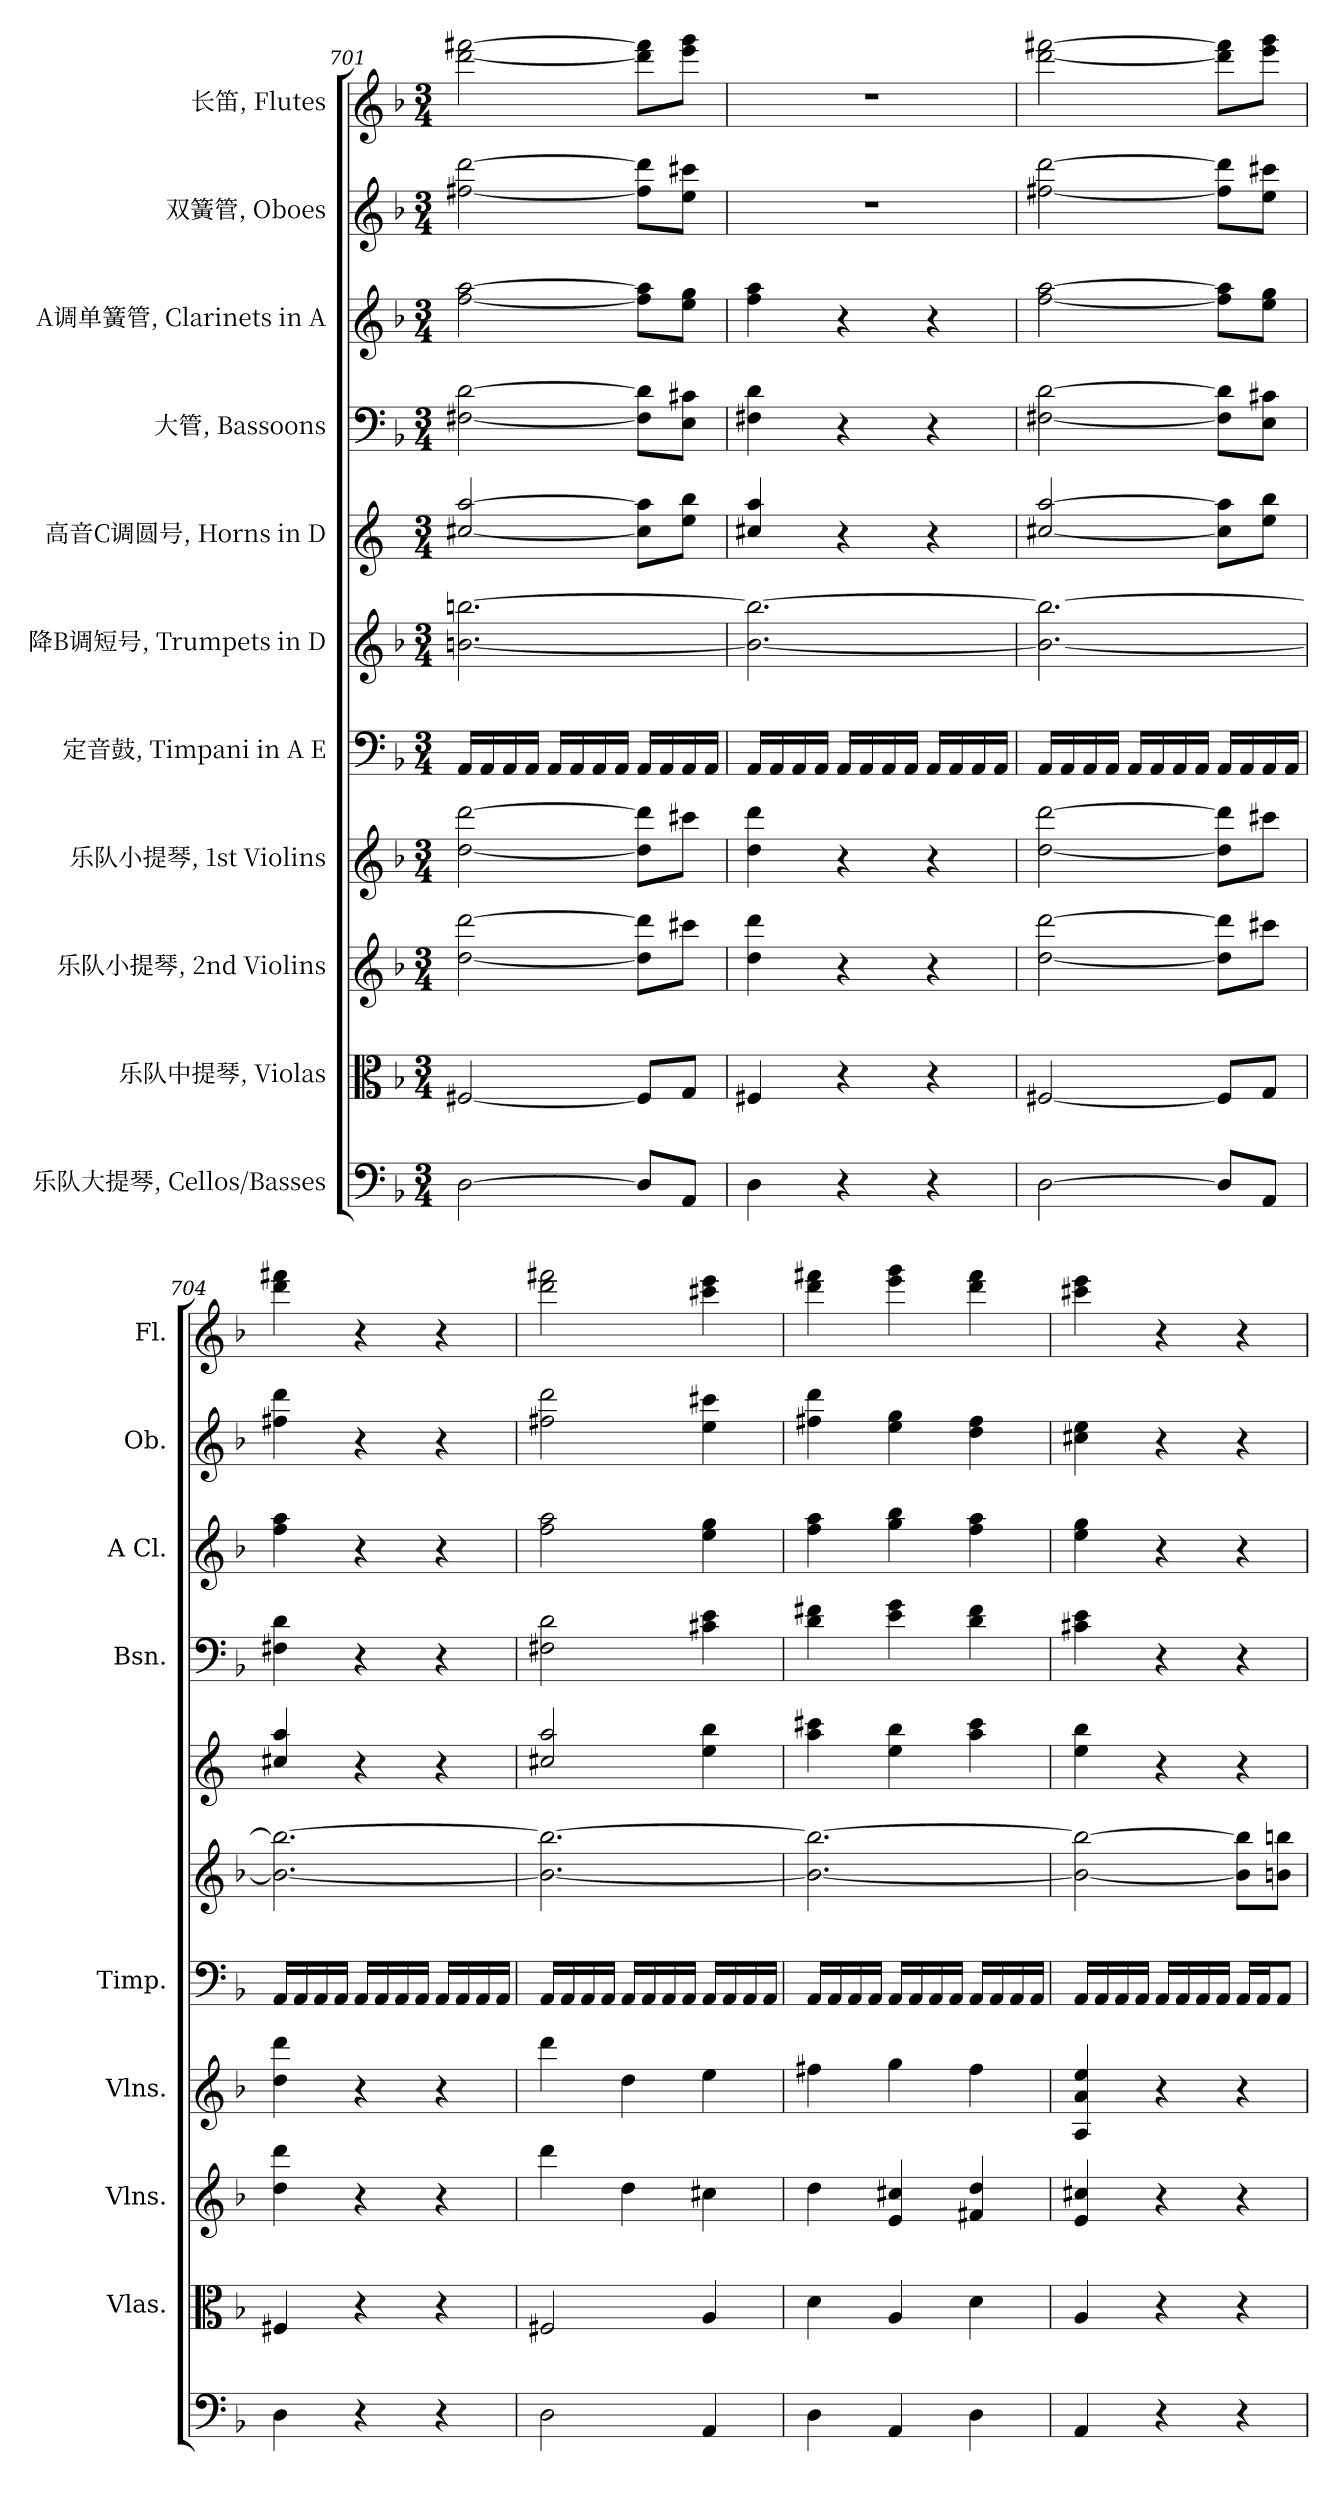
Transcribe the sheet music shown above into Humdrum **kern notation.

**kern	**kern	**kern	**kern	**kern	**kern	**kern	**kern	**kern	**kern	**kern
*part11	*part10	*part9	*part8	*part7	*part6	*part5	*part4	*part3	*part2	*part1
*staff11	*staff10	*staff9	*staff8	*staff7	*staff6	*staff5	*staff4	*staff3	*staff2	*staff1
*I"乐队大提琴, Cellos/Basses	*I"乐队中提琴, Violas	*I"乐队小提琴, 2nd Violins	*I"乐队小提琴, 1st Violins	*I"定音鼓, Timpani in A E	*I"降B调短号, Trumpets in D	*I"高音C调圆号, Horns in D	*I"大管, Bassoons	*I"A调单簧管, Clarinets in A	*I"双簧管, Oboes	*I"长笛, Flutes
*	*I'Vlas.	*I'Vlns.	*I'Vlns.	*I'Timp.	*	*	*I'Bsn.	*I'A Cl.	*I'Ob.	*I'Fl.
!!LO:PB:g=z
*clefF4	*clefC3	*clefG2	*clefG2	*clefF4	*clefG2	*clefG2	*clefF4	*clefG2	*clefG2	*clefG2
*	*	*	*	*	*ITrd1c2	*ITrd4c7	*	*ITrd2c3	*	*
*k[b-]	*k[b-]	*k[b-]	*k[b-]	*k[b-]	*k[b-e-a-]	*k[b-]	*k[b-]	*k[f#c#]	*k[b-]	*k[b-]
*M3/4	*M3/4	*M3/4	*M3/4	*M3/4	*M3/4	*M3/4	*M3/4	*M3/4	*M3/4	*M3/4
=701	=701	=701	=701	=701	=701	=701	=701	=701	=701	=701
[2D\	[2F#X/	[2dd\ [2ddd\	[2dd\ [2ddd\	16AA/LL	[2.an\ [2.aan\	[2f#X/ [2dd/	[2F#X\ [2d\	[2dd\ [2ff#\	[2ff#X\ [2ddd\	[2ddd\ [2fff#X\
.	.	.	.	16AA/	.	.	.	.	.	.
.	.	.	.	16AA/	.	.	.	.	.	.
.	.	.	.	16AA/JJ	.	.	.	.	.	.
.	.	.	.	16AA/LL	.	.	.	.	.	.
.	.	.	.	16AA/	.	.	.	.	.	.
.	.	.	.	16AA/	.	.	.	.	.	.
.	.	.	.	16AA/JJ	.	.	.	.	.	.
8D/L]	8F#/L]	8dd\] 8ddd\]L	8dd\] 8ddd\]L	16AA/LL	.	8f#\] 8dd\]L	8F#\] 8d\]L	8dd\] 8ff#\]L	8ff#\] 8ddd\]L	8ddd\] 8fff#\]L
.	.	.	.	16AA/	.	.	.	.	.	.
8AA/J	8G/J	8ccc#X\J	8ccc#X\J	16AA/	.	8a\ 8ee\J	8E\ 8c#X\J	8cc#\ 8ee\J	8ee\ 8ccc#X\J	8eee\ 8ggg\J
.	.	.	.	16AA/JJ	.	.	.	.	.	.
=702	=702	=702	=702	=702	=702	=702	=702	=702	=702	=702
4D\	4F#X/	4dd\ 4ddd\	4dd\ 4ddd\	16AA/LL	2.a\_ 2.aa\_	4f#X/ 4dd/	4F#X\ 4d\	4dd\ 4ff#\	2.r	2.r
.	.	.	.	16AA/	.	.	.	.	.	.
.	.	.	.	16AA/	.	.	.	.	.	.
.	.	.	.	16AA/JJ	.	.	.	.	.	.
4r	4r	4r	4r	16AA/LL	.	4r	4r	4r	.	.
.	.	.	.	16AA/	.	.	.	.	.	.
.	.	.	.	16AA/	.	.	.	.	.	.
.	.	.	.	16AA/JJ	.	.	.	.	.	.
4r	4r	4r	4r	16AA/LL	.	4r	4r	4r	.	.
.	.	.	.	16AA/	.	.	.	.	.	.
.	.	.	.	16AA/	.	.	.	.	.	.
.	.	.	.	16AA/JJ	.	.	.	.	.	.
=703	=703	=703	=703	=703	=703	=703	=703	=703	=703	=703
[2D\	[2F#X/	[2dd\ [2ddd\	[2dd\ [2ddd\	16AA/LL	2.a\_ 2.aa\_	[2f#X/ [2dd/	[2F#X\ [2d\	[2dd\ [2ff#\	[2ff#X\ [2ddd\	[2ddd\ [2fff#X\
.	.	.	.	16AA/	.	.	.	.	.	.
.	.	.	.	16AA/	.	.	.	.	.	.
.	.	.	.	16AA/JJ	.	.	.	.	.	.
.	.	.	.	16AA/LL	.	.	.	.	.	.
.	.	.	.	16AA/	.	.	.	.	.	.
.	.	.	.	16AA/	.	.	.	.	.	.
.	.	.	.	16AA/JJ	.	.	.	.	.	.
8D/L]	8F#/L]	8dd\] 8ddd\]L	8dd\] 8ddd\]L	16AA/LL	.	8f#\] 8dd\]L	8F#\] 8d\]L	8dd\] 8ff#\]L	8ff#\] 8ddd\]L	8ddd\] 8fff#\]L
.	.	.	.	16AA/	.	.	.	.	.	.
8AA/J	8G/J	8ccc#X\J	8ccc#X\J	16AA/	.	8a\ 8ee\J	8E\ 8c#X\J	8cc#\ 8ee\J	8ee\ 8ccc#X\J	8eee\ 8ggg\J
.	.	.	.	16AA/JJ	.	.	.	.	.	.
!!LO:PB:g=z
=704	=704	=704	=704	=704	=704	=704	=704	=704	=704	=704
4D\	4F#X/	4dd\ 4ddd\	4dd\ 4ddd\	16AA/LL	2.a\_ 2.aa\_	4f#X/ 4dd/	4F#X\ 4d\	4dd\ 4ff#\	4ff#X\ 4ddd\	4ddd\ 4fff#X\
.	.	.	.	16AA/	.	.	.	.	.	.
.	.	.	.	16AA/	.	.	.	.	.	.
.	.	.	.	16AA/JJ	.	.	.	.	.	.
4r	4r	4r	4r	16AA/LL	.	4r	4r	4r	4r	4r
.	.	.	.	16AA/	.	.	.	.	.	.
.	.	.	.	16AA/	.	.	.	.	.	.
.	.	.	.	16AA/JJ	.	.	.	.	.	.
4r	4r	4r	4r	16AA/LL	.	4r	4r	4r	4r	4r
.	.	.	.	16AA/	.	.	.	.	.	.
.	.	.	.	16AA/	.	.	.	.	.	.
.	.	.	.	16AA/JJ	.	.	.	.	.	.
=705	=705	=705	=705	=705	=705	=705	=705	=705	=705	=705
2D\	2F#X/	4ddd\	4ddd\	16AA/LL	2.a\_ 2.aa\_	2f#X/ 2dd/	2F#X\ 2d\	2dd\ 2ff#\	2ff#X\ 2ddd\	2ddd\ 2fff#X\
.	.	.	.	16AA/	.	.	.	.	.	.
.	.	.	.	16AA/	.	.	.	.	.	.
.	.	.	.	16AA/JJ	.	.	.	.	.	.
.	.	4dd\	4dd\	16AA/LL	.	.	.	.	.	.
.	.	.	.	16AA/	.	.	.	.	.	.
.	.	.	.	16AA/	.	.	.	.	.	.
.	.	.	.	16AA/JJ	.	.	.	.	.	.
4AA/	4A/	4cc#X\	4ee\	16AA/LL	.	4a\ 4ee\	4c#X\ 4e\	4cc#\ 4ee\	4ee\ 4ccc#X\	4ccc#X\ 4eee\
.	.	.	.	16AA/	.	.	.	.	.	.
.	.	.	.	16AA/	.	.	.	.	.	.
.	.	.	.	16AA/JJ	.	.	.	.	.	.
=706	=706	=706	=706	=706	=706	=706	=706	=706	=706	=706
4D\	4d\	4dd\	4ff#X\	16AA/LL	2.a\_ 2.aa\_	4dd\ 4ff#X\	4d\ 4f#X\	4dd\ 4ff#\	4ff#X\ 4ddd\	4ddd\ 4fff#X\
.	.	.	.	16AA/	.	.	.	.	.	.
.	.	.	.	16AA/	.	.	.	.	.	.
.	.	.	.	16AA/JJ	.	.	.	.	.	.
4AA/	4A/	4e/ 4cc#X/	4gg\	16AA/LL	.	4a\ 4ee\	4e\ 4g\	4ee\ 4gg\	4ee\ 4gg\	4eee\ 4ggg\
.	.	.	.	16AA/	.	.	.	.	.	.
.	.	.	.	16AA/	.	.	.	.	.	.
.	.	.	.	16AA/JJ	.	.	.	.	.	.
4D\	4d\	4f#X/ 4dd/	4ff#\	16AA/LL	.	4dd\ 4ff#\	4d\ 4f#\	4dd\ 4ff#\	4dd\ 4ff#\	4ddd\ 4fff#\
.	.	.	.	16AA/	.	.	.	.	.	.
.	.	.	.	16AA/	.	.	.	.	.	.
.	.	.	.	16AA/JJ	.	.	.	.	.	.
!!LO:PB:g=z
=707	=707	=707	=707	=707	=707	=707	=707	=707	=707	=707
4AA/	4A/	4e/ 4cc#X/	4A/ 4a/ 4ee/	16AA/LL	2a\_ 2aa\_	4a\ 4ee\	4c#X\ 4e\	4cc#\ 4ee\	4cc#X\ 4ee\	4ccc#X\ 4eee\
.	.	.	.	16AA/	.	.	.	.	.	.
.	.	.	.	16AA/	.	.	.	.	.	.
.	.	.	.	16AA/JJ	.	.	.	.	.	.
4r	4r	4r	4r	16AA/LL	.	4r	4r	4r	4r	4r
.	.	.	.	16AA/	.	.	.	.	.	.
.	.	.	.	16AA/	.	.	.	.	.	.
.	.	.	.	16AA/JJ	.	.	.	.	.	.
4r	4r	4r	4r	16AA/LL	8a\] 8aa\]L	4r	4r	4r	4r	4r
.	.	.	.	16AA/J	.	.	.	.	.	.
.	.	.	.	8AA/J	8an\ 8aan\J	.	.	.	.	.
=	=	=	=	=	=	=	=	=	=	=
*-	*-	*-	*-	*-	*-	*-	*-	*-	*-	*-
